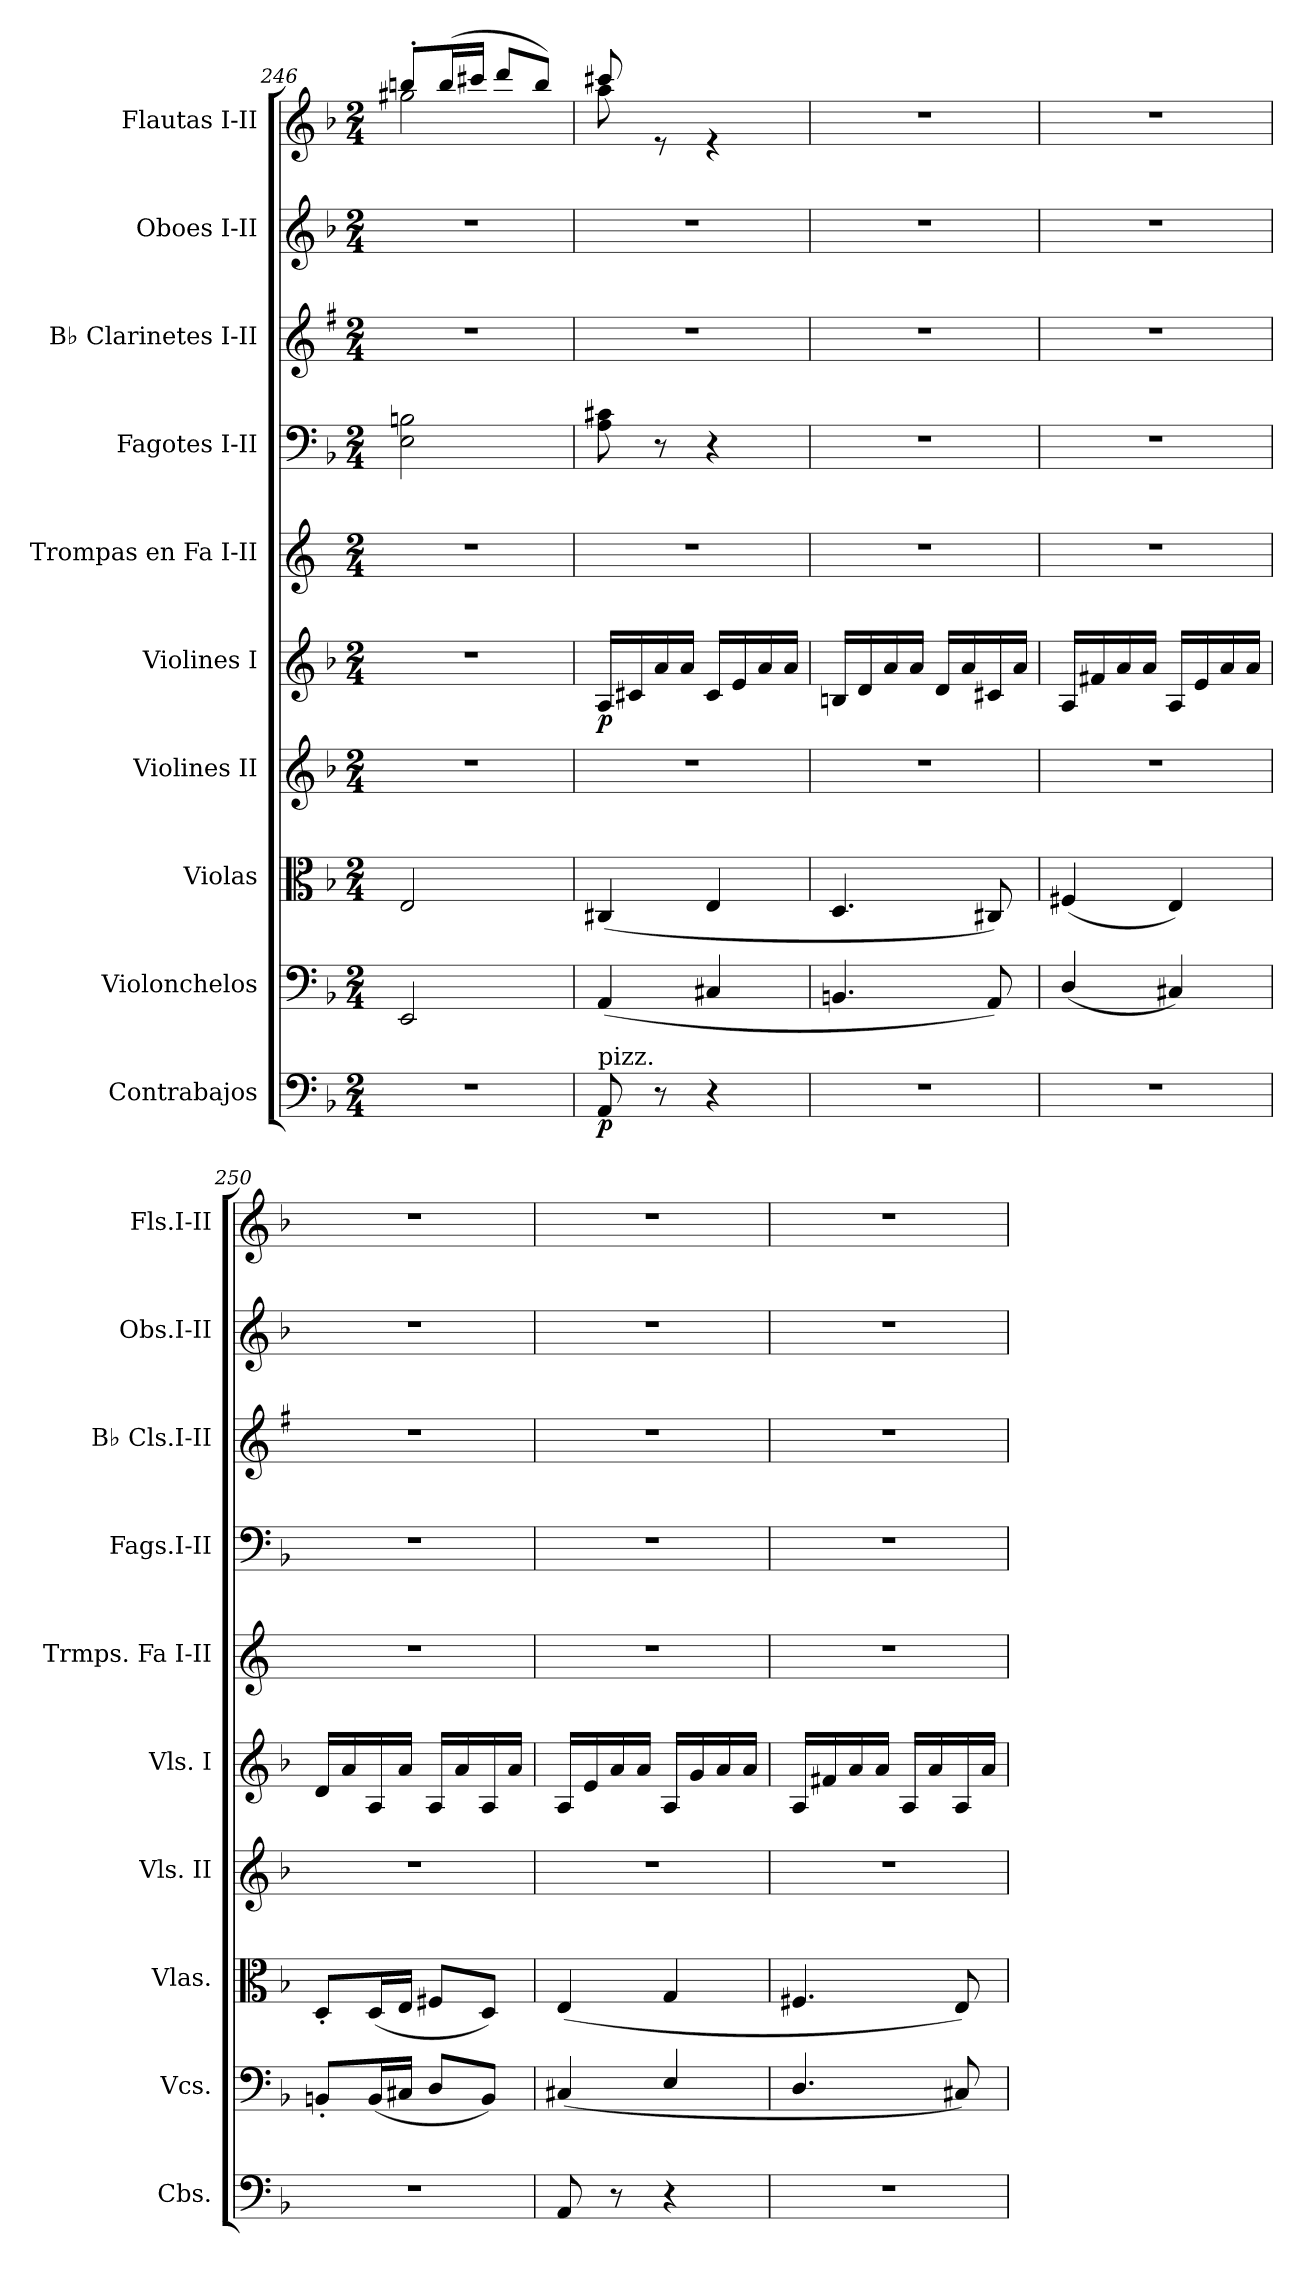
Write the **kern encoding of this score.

**kern	**dynam	**kern	**kern	**kern	**kern	**dynam	**kern	**kern	**kern	**kern	**kern
*part10	*part10	*part9	*part8	*part7	*part6	*part6	*part5	*part4	*part3	*part2	*part1
*staff10	*staff10	*staff9	*staff8	*staff7	*staff6	*staff6	*staff5	*staff4	*staff3	*staff2	*staff1
*I"Contrabajos	*	*I"Violonchelos	*I"Violas	*I"Violines II	*I"Violines I	*	*I"Trompas en Fa I-II	*I"Fagotes I-II	*I"B♭ Clarinetes I-II	*I"Oboes I-II	*I"Flautas I-II
*I'Cbs.	*	*I'Vcs.	*I'Vlas.	*I'Vls. II	*I'Vls. I	*	*I'Trmps. Fa I-II	*I'Fags.I-II	*I'B♭ Cls.I-II	*I'Obs.I-II	*I'Fls.I-II
*clefF4	*	*clefF4	*clefC3	*clefG2	*clefG2	*	*clefG2	*clefF4	*clefG2	*clefG2	*clefG2
*ITrd7c12	*	*	*	*	*	*	*ITrd4c7	*	*ITrd1c2	*	*
*k[b-]	*	*k[b-]	*k[b-]	*k[b-]	*k[b-]	*	*k[b-]	*k[b-]	*k[b-]	*k[b-]	*k[b-]
*M2/4	*	*M2/4	*M2/4	*M2/4	*M2/4	*	*M2/4	*M2/4	*M2/4	*M2/4	*M2/4
=246	=246	=246	=246	=246	=246	=246	=246	=246	=246	=246	=246
*	*	*	*	*	*	*	*	*	*	*	*^
2r	.	2EE/	2E/	2r	2r	.	2r	2E\ 2Bn\	2r	2r	8bbn'/L	2gg#X\
.	.	.	.	.	.	.	.	.	.	.	(16bb/L	.
.	.	.	.	.	.	.	.	.	.	.	16ccc#X/JJ	.
.	.	.	.	.	.	.	.	.	.	.	8ddd/L	.
.	.	.	.	.	.	.	.	.	.	.	8bb/J)	.
=247	=247	=247	=247	=247	=247	=247	=247	=247	=247	=247	=247	=247
!LO:TX:a:t=pizz.	!	!	!	!	!	!	!	!	!	!	!	!
!	!LO:DY:b	!	!	!	!	!LO:DY:b	!	!	!	!	!	!
8AAA/	p	(4AA/	(4C#X/	2r	16A/LL	p	2r	8A\ 8c#X\	2r	2r	8ccc#X/	8aa\
.	.	.	.	.	16c#X/	.	.	.	.	.	.	.
8r	.	.	.	.	16a/	.	.	8r	.	.	8re	4.ryy
.	.	.	.	.	16a/JJ	.	.	.	.	.	.	.
4r	.	4C#X/	4E/	.	16c#/LL	.	.	4r	.	.	4re	.
.	.	.	.	.	16e/	.	.	.	.	.	.	.
.	.	.	.	.	16a/	.	.	.	.	.	.	.
.	.	.	.	.	16a/JJ	.	.	.	.	.	.	.
*	*	*	*	*	*	*	*	*	*	*	*v	*v
!!LO:PB:g=z
=248	=248	=248	=248	=248	=248	=248	=248	=248	=248	=248	=248
2r	.	4.BBn/	4.D/	2r	16Bn/LL	.	2r	2r	2r	2r	2r
.	.	.	.	.	16d/	.	.	.	.	.	.
.	.	.	.	.	16a/	.	.	.	.	.	.
.	.	.	.	.	16a/JJ	.	.	.	.	.	.
.	.	.	.	.	16d/LL	.	.	.	.	.	.
.	.	.	.	.	16a/	.	.	.	.	.	.
.	.	8AA/)	8C#X/)	.	16c#X/	.	.	.	.	.	.
.	.	.	.	.	16a/JJ	.	.	.	.	.	.
=249	=249	=249	=249	=249	=249	=249	=249	=249	=249	=249	=249
2r	.	(4D/	(4F#X/	2r	16A/LL	.	2r	2r	2r	2r	2r
.	.	.	.	.	16f#X/	.	.	.	.	.	.
.	.	.	.	.	16a/	.	.	.	.	.	.
.	.	.	.	.	16a/JJ	.	.	.	.	.	.
.	.	4C#X/)	4E/)	.	16A/LL	.	.	.	.	.	.
.	.	.	.	.	16e/	.	.	.	.	.	.
.	.	.	.	.	16a/	.	.	.	.	.	.
.	.	.	.	.	16a/JJ	.	.	.	.	.	.
=250	=250	=250	=250	=250	=250	=250	=250	=250	=250	=250	=250
2r	.	8BBn'/L	8D'/L	2r	16d/LL	.	2r	2r	2r	2r	2r
.	.	.	.	.	16a/	.	.	.	.	.	.
.	.	(16BB/L	(16D/L	.	16A/	.	.	.	.	.	.
.	.	16C#X/JJ	16E/JJ	.	16a/JJ	.	.	.	.	.	.
.	.	8D/L	8F#X/L	.	16A/LL	.	.	.	.	.	.
.	.	.	.	.	16a/	.	.	.	.	.	.
.	.	8BB/J)	8D/J)	.	16A/	.	.	.	.	.	.
.	.	.	.	.	16a/JJ	.	.	.	.	.	.
=251	=251	=251	=251	=251	=251	=251	=251	=251	=251	=251	=251
8AAA/	.	(4C#X/	(4E/	2r	16A/LL	.	2r	2r	2r	2r	2r
.	.	.	.	.	16e/	.	.	.	.	.	.
8r	.	.	.	.	16a/	.	.	.	.	.	.
.	.	.	.	.	16a/JJ	.	.	.	.	.	.
4r	.	4E/	4G/	.	16A/LL	.	.	.	.	.	.
.	.	.	.	.	16g/	.	.	.	.	.	.
.	.	.	.	.	16a/	.	.	.	.	.	.
.	.	.	.	.	16a/JJ	.	.	.	.	.	.
!!LO:PB:g=z
=252	=252	=252	=252	=252	=252	=252	=252	=252	=252	=252	=252
2r	.	4.D/	4.F#X/	2r	16A/LL	.	2r	2r	2r	2r	2r
.	.	.	.	.	16f#X/	.	.	.	.	.	.
.	.	.	.	.	16a/	.	.	.	.	.	.
.	.	.	.	.	16a/JJ	.	.	.	.	.	.
.	.	.	.	.	16A/LL	.	.	.	.	.	.
.	.	.	.	.	16a/	.	.	.	.	.	.
.	.	8C#X/)	8E/)	.	16A/	.	.	.	.	.	.
.	.	.	.	.	16a/JJ	.	.	.	.	.	.
=	=	=	=	=	=	=	=	=	=	=	=
*-	*-	*-	*-	*-	*-	*-	*-	*-	*-	*-	*-
